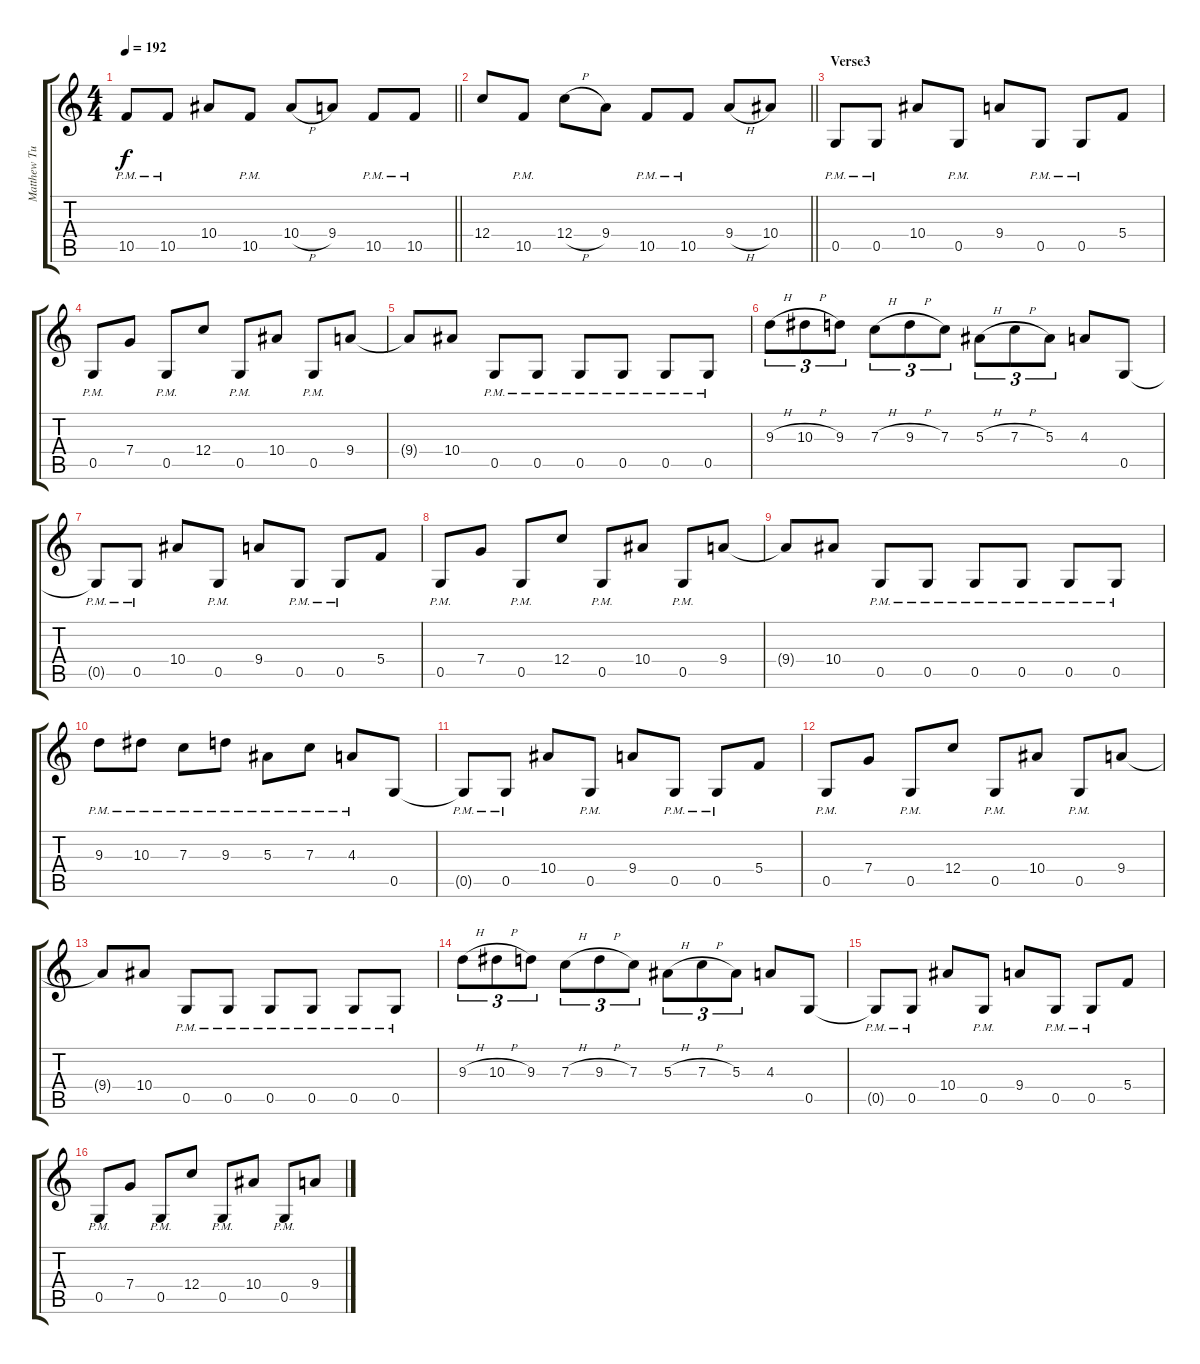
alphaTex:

\track ("Matthew Tuck" "Matthew Tu") {instrument overdrivenguitar}
\staff {score tabs}
\tuning (D4 A3 F3 C3 G2 C2) {hide}
\ts (4 4)
\tempo 192
\clef g2
\barLineRight lightlight
\ks c
10.5{pm}.8{dy f} 10.5{pm}.8 10.4.8 10.5{pm}.8 10.4{h}.8 9.4.8 10.5{pm}.8 10.5{pm}.8 |
\barLineRight lightlight
12.4.8 10.5{pm}.8 12.4{h}.8 9.4.8 10.5{pm}.8 10.5{pm}.8 9.4{h}.8 10.4.8 |
\section ("" "Verse3")
0.5{pm}.8 0.5{pm}.8 10.4.8 0.5{pm}.8 9.4.8 0.5{pm}.8 0.5{pm}.8 5.4.8 |
0.5{pm}.8 7.4.8 0.5{pm}.8 12.4.8 0.5{pm}.8 10.4.8 0.5{pm}.8 9.4.8 |
9.4{t}.8 10.4.8 0.5{pm}.8 0.5{pm}.8 0.5{pm}.8 0.5{pm}.8 0.5{pm}.8 0.5{pm}.8 |
9.3{h}.8{tu (3 2)} 10.3{h}.8{tu (3 2)} 9.3.8{tu (3 2)} 7.3{h}.8{tu (3 2)} 9.3{h}.8{tu (3 2)} 7.3.8{tu (3 2)} 5.3{h}.8{tu (3 2)} 7.3{h}.8{tu (3 2)} 5.3.8{tu (3 2)} 4.3.8 0.5.8 |
0.5{pm t}.8 0.5{pm}.8 10.4.8 0.5{pm}.8 9.4.8 0.5{pm}.8 0.5{pm}.8 5.4.8 |
0.5{pm}.8 7.4.8 0.5{pm}.8 12.4.8 0.5{pm}.8 10.4.8 0.5{pm}.8 9.4.8 |
9.4{t}.8 10.4.8 0.5{pm}.8 0.5{pm}.8 0.5{pm}.8 0.5{pm}.8 0.5{pm}.8 0.5{pm}.8 |
9.3{pm}.8 10.3{pm}.8 7.3{pm}.8 9.3{pm}.8 5.3{pm}.8 7.3{pm}.8 4.3{pm}.8 0.5.8 |
0.5{pm t}.8 0.5{pm}.8 10.4.8 0.5{pm}.8 9.4.8 0.5{pm}.8 0.5{pm}.8 5.4.8 |
0.5{pm}.8 7.4.8 0.5{pm}.8 12.4.8 0.5{pm}.8 10.4.8 0.5{pm}.8 9.4.8 |
9.4{t}.8 10.4.8 0.5{pm}.8 0.5{pm}.8 0.5{pm}.8 0.5{pm}.8 0.5{pm}.8 0.5{pm}.8 |
9.3{h}.8{tu (3 2)} 10.3{h}.8{tu (3 2)} 9.3.8{tu (3 2)} 7.3{h}.8{tu (3 2)} 9.3{h}.8{tu (3 2)} 7.3.8{tu (3 2)} 5.3{h}.8{tu (3 2)} 7.3{h}.8{tu (3 2)} 5.3.8{tu (3 2)} 4.3.8 0.5.8 |
0.5{pm t}.8 0.5{pm}.8 10.4.8 0.5{pm}.8 9.4.8 0.5{pm}.8 0.5{pm}.8 5.4.8 |
0.5{pm}.8 7.4.8 0.5{pm}.8 12.4.8 0.5{pm}.8 10.4.8 0.5{pm}.8 9.4.8
